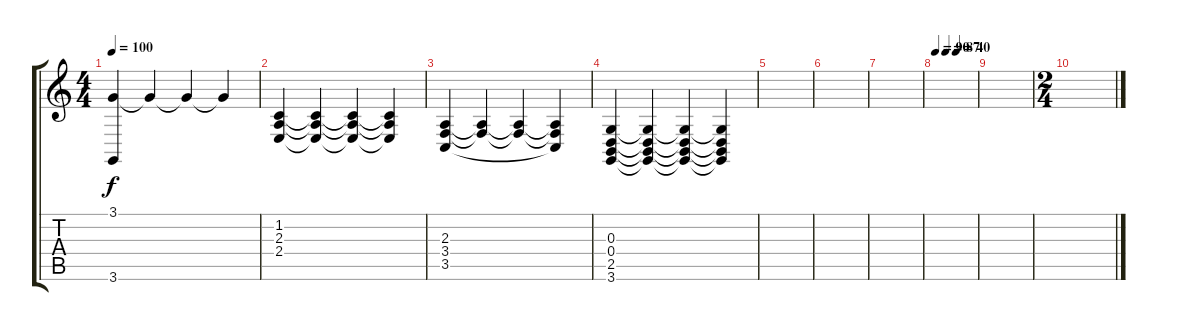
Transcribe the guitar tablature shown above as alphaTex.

\track "" {instrument tremolostrings}
\staff {score tabs}
\tuning (E4 B3 G3 D3 A2 E2) {hide}
\ts (4 4)
\tempo 100
\clef g2
\ks c
(3.1 3.6).4{dy f} 3.1{t}.4 3.1{t}.4 3.1{t}.4 |
(1.2 2.3 2.4).4 (1.2{t} 2.3{t} 2.4{t}).4 (1.2{t} 2.3{t} 2.4{t}).4 (1.2{t} 2.3{t} 2.4{t}).4 |
(2.3 3.4 3.5).4 (2.3{t} 3.4{t}).4 (2.3{t} 3.4{t}).4 (2.3{t} 3.4{t} 3.5{t}).4 |
(0.3 0.4 2.5 3.6).4 (0.3{t} 0.4{t} 2.5{t} 3.6{t}).4 (0.3{t} 0.4{t} 2.5{t} 3.6{t}).4 (0.3{t} 0.4{t} 2.5{t} 3.6{t}).4 |
|
|
|
\tempo 90
\tempo (87 0.25)
\tempo (40 0.5)
|
|
\ts (2 4)
